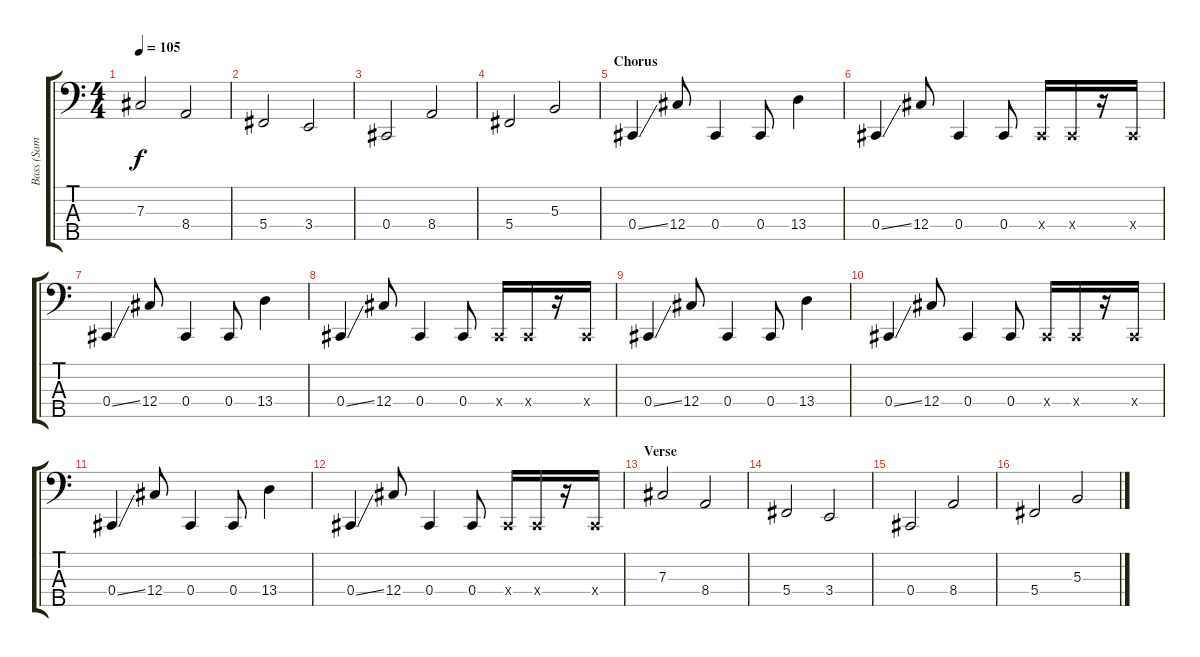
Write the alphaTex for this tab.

\track ("Bass (Sam Rivers)" "Bass (Sam ") {instrument electricbassfinger}
\staff {score tabs}
\tuning (E2 B1 Gb1 Db1 Ab0) {hide}
\ts (4 4)
\tempo 105
\clef f4
\ks c
7.3.2{dy f} 8.4.2 |
5.4.2 3.4.2 |
0.4.2 8.4.2 |
5.4.2 5.3.2 |
\section ("" "Chorus")
0.4{ss}.4 12.4.8 0.4.4 0.4.8 13.4.4 |
0.4{ss}.4 12.4.8 0.4.4 0.4.8 0.4{x}.16 0.4{x}.16 r.16 0.4{x}.16 |
0.4{ss}.4 12.4.8 0.4.4 0.4.8 13.4.4 |
0.4{ss}.4 12.4.8 0.4.4 0.4.8 0.4{x}.16 0.4{x}.16 r.16 0.4{x}.16 |
0.4{ss}.4 12.4.8 0.4.4 0.4.8 13.4.4 |
0.4{ss}.4 12.4.8 0.4.4 0.4.8 0.4{x}.16 0.4{x}.16 r.16 0.4{x}.16 |
0.4{ss}.4 12.4.8 0.4.4 0.4.8 13.4.4 |
0.4{ss}.4 12.4.8 0.4.4 0.4.8 0.4{x}.16 0.4{x}.16 r.16 0.4{x}.16 |
\section ("" "Verse")
7.3.2 8.4.2 |
5.4.2 3.4.2 |
0.4.2 8.4.2 |
5.4.2 5.3.2
